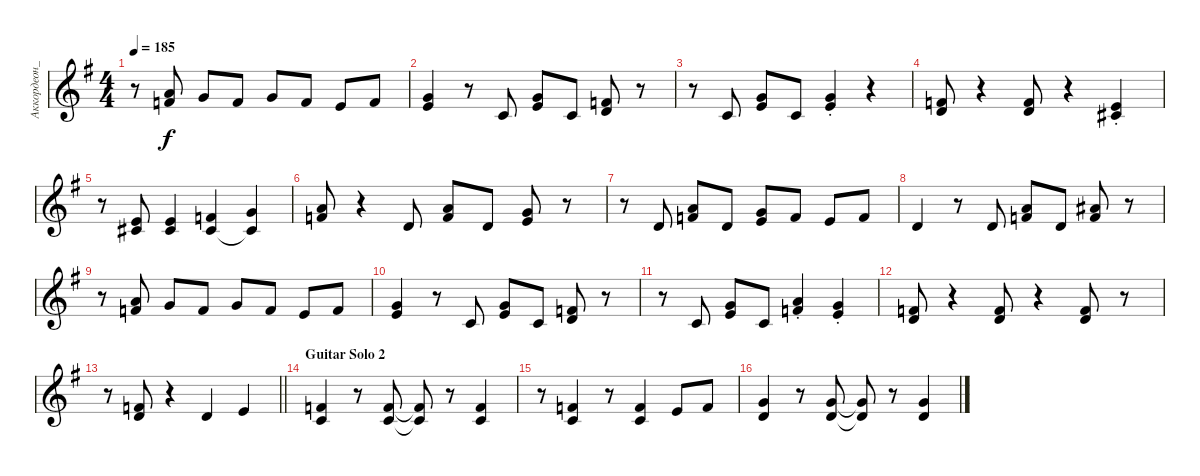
\track ("Аккордеон_1" "Аккордеон_") {instrument accordion}
\staff {score}
\tuning (E4 B3 G3 D3 A2 E2) {hide}
\ts (4 4)
\tempo 185
\clef g2
\ks eminor
r.8{dy f} (5.1 6.2).8 3.1.8 1.1.8 3.1.8 1.1.8 0.1.8 1.1.8 |
(3.1 5.2).4 r.8 5.3.8 (3.1 5.2).8 5.3.8 (1.1 3.2).8 r.8 |
r.8 5.3.8 (3.1 5.2).8 5.3.8 (3.1{st} 5.2{st}).4 r.4 |
(1.1 3.2).8 r.4 (1.1 3.2).8 r.4 (0.1{st} 2.2{st}).4 |
r.8 (0.1 2.2).8 (0.1 2.2).4 (1.1 2.2).4 (3.1 2.2{t}).4 |
(5.1 6.2).8 r.4 7.3.8 (5.1 6.2).8 7.3.8 (3.1 5.2).8 r.8 |
r.8 7.3.8 (5.1 6.2).8 7.3.8 (3.1 5.2).8 1.1.8 0.1.8 1.1.8 |
3.2.4 r.8 7.3.8 (5.1 6.2).8 7.3.8 (6.1 6.2).8 r.8 |
r.8 (5.1 6.2).8 3.1.8 1.1.8 3.1.8 1.1.8 0.1.8 1.1.8 |
(3.1 5.2).4 r.8 5.3.8 (3.1 5.2).8 5.3.8 (1.1 3.2).8 r.8 |
r.8 5.3.8 (3.1 5.2).8 5.3.8 (5.1{st} 6.2{st}).4 (3.1{st} 5.2{st}).4 |
(1.1 3.2).8 r.4 (1.1 3.2).8 r.4 (1.1 3.2).8 r.8 |
\barLineRight lightlight
r.8 (1.1 3.2).8 r.4 3.2.4 5.2.4 |
\section ("" "Guitar Solo 2")
(1.1 1.2).4 r.8 (1.1 1.2).8 (1.1{t} 1.2{t}).8 r.8 (1.1 1.2).4 |
r.8 (1.1 1.2).4 r.8 (1.1 1.2).4 0.1.8 1.1.8 |
(3.1 3.2).4 r.8 (3.1 3.2).8 (3.1{t} 3.2{t}).8 r.8 (3.1 3.2).4
